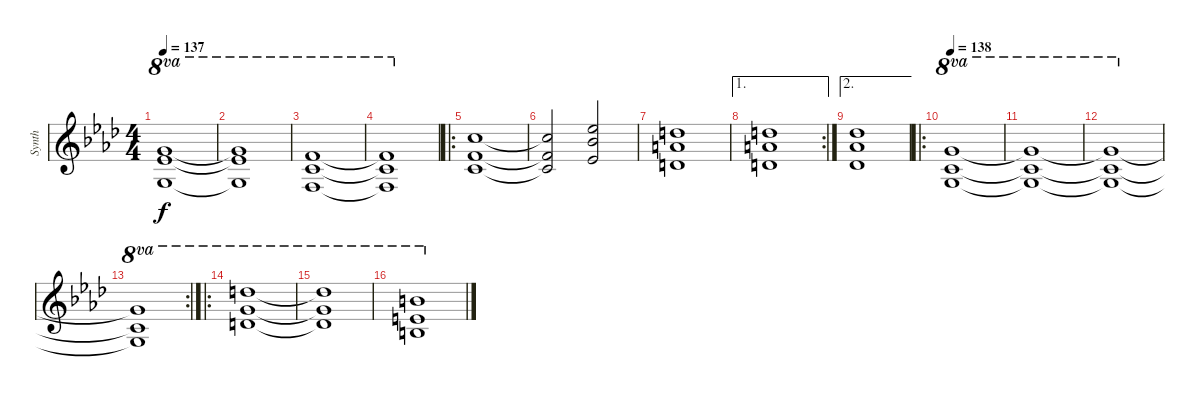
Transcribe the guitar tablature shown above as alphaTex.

\track ("Synth" "Synth") {instrument stringensemble1}
\staff {score}
\tuning (E4 B3 G3 D3 A2 E2) {hide}
\ts (4 4)
\tempo 137
\clef g2
\ks ab
(20.2 20.3 17.4).1{ot 8va dy f} |
(20.2{t} 20.3{t} 17.4{t}).1{ot 8va} |
(18.2 17.3 15.4).1{ot 8va} |
(18.2{t} 17.3{t} 15.4{t}).1{ot 8va} |
\ro
(13.2 10.3 10.4).1 |
(13.2{t} 10.3{t} 10.4{t}).2 (6.1 16.2 13.4).2 |
(10.1 10.2 7.3).1 |
\ae 1
\rc 2
(10.1 10.2 7.3).1 |
\ae 2
(14.2 13.3 11.4).1 |
\ro
\tempo 138
(20.2 17.3 17.4).1{ot 8va} |
(20.2{t} 17.3{t} 17.4{t}).1{ot 8va} |
(20.2{t} 17.3{t} 17.4{t}).1{ot 8va} |
\rc 2
(20.2{t} 17.3{t} 17.4{t}).1{ot 8va} |
\ro
(10.1 27.2 24.3).1{ot 8va} |
(10.1{t} 27.2{t} 24.3{t}).1{ot 8va} |
(7.1 24.2 21.3).1{ot 8va}
